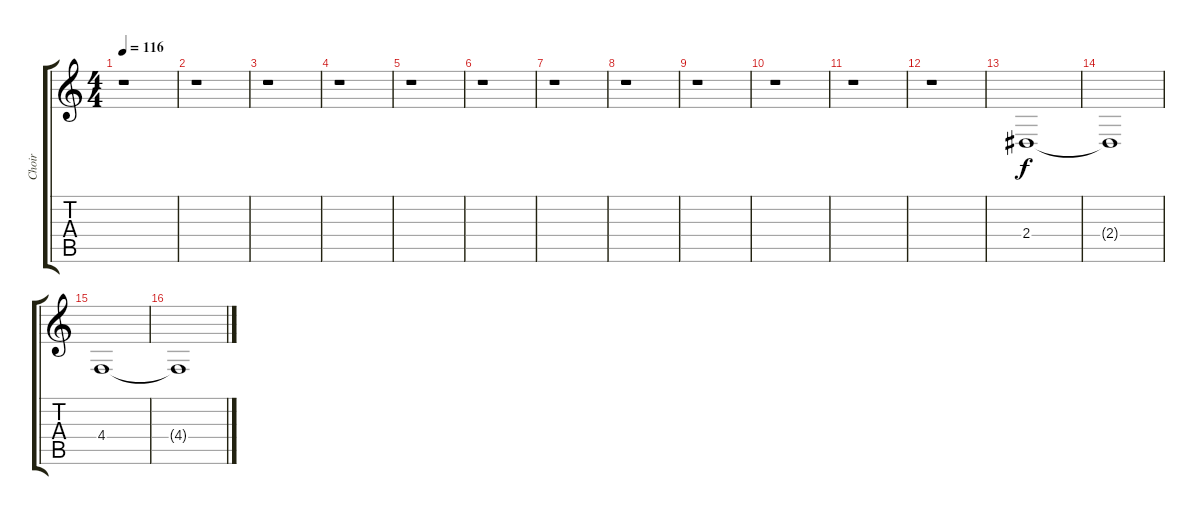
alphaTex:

\track ("Choir" "Choir") {instrument pad4choir}
\staff {score tabs}
\tuning (Eb4 Bb3 Gb3 Db3 Ab2 Eb2) {hide}
\ts (4 4)
\tempo 116
\clef g2
\ks c
r.1{dy f} |
r.1 |
r.1 |
r.1 |
r.1 |
r.1 |
r.1 |
r.1 |
r.1 |
r.1 |
r.1 |
r.1 |
2.4.1 |
2.4{t}.1 |
4.4.1 |
4.4{t}.1
